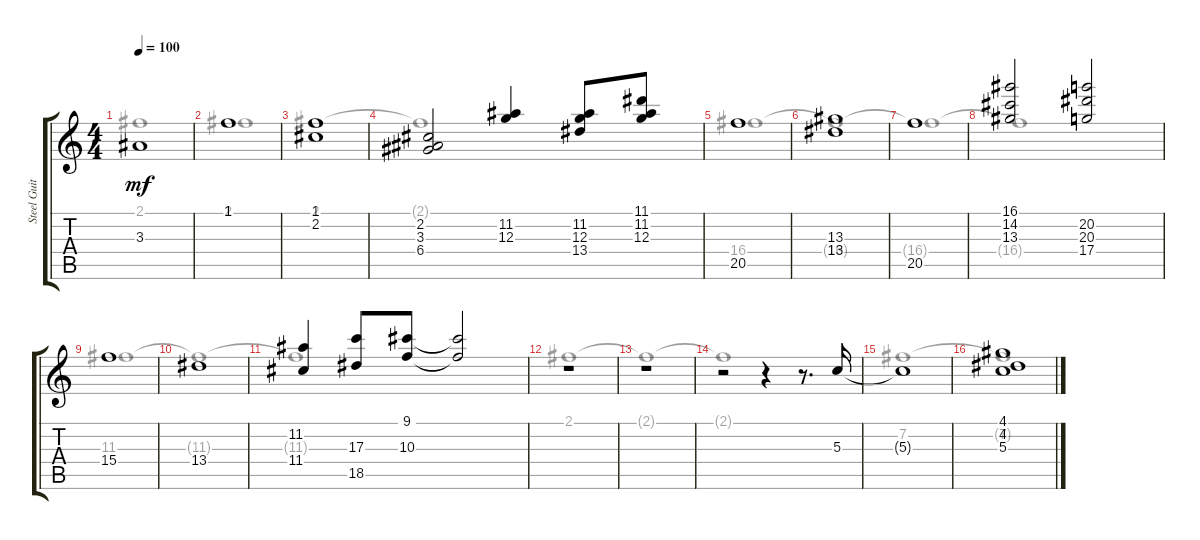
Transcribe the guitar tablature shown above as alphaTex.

\track ("Steel Guitar" "Steel Guit") {instrument acousticguitarsteel}
\staff {score tabs}
\tuning (E4 B3 G3 D3 A2 E2) {hide}
\voice
\ts (4 4)
\tempo 100
\clef g2
\ks aminor
3.3{t}.1{dy mf} |
1.1.1 |
(1.1 2.2).1 |
(2.2 3.3 6.4).2 (11.2 12.3).4 (11.2 12.3 13.4).8 (11.1 11.2 12.3).8 |
20.5.1 |
(13.3 13.4).1 |
20.5.1 |
(16.1 14.2 13.3).2 (20.2 20.3 17.4).2 |
15.4.1 |
13.4.1 |
(11.2 11.4).4 (17.3 18.5).8 (9.1 10.3).8 (9.1{t} 10.3{t}).2 |
r.1 |
r.1 |
r.2 r.4 r.8{d} 5.3.16 |
5.3{t}.1 |
(4.1 4.2 5.3).1
\voice
\clef g2
\ottava regular
\simile none
\ks aminor
2.1.1{dy mf} |
2.1.1 |
2.1.1 |
2.1{t}.1 |
16.4.1 |
16.4{t}.1 |
16.4{t}.1 |
16.4{t}.1 |
11.3.1 |
11.3{t}.1 |
11.3{t}.1 |
2.1.1 |
2.1{t}.1 |
2.1{t}.1 |
7.2.1 |
7.2{t}.1
